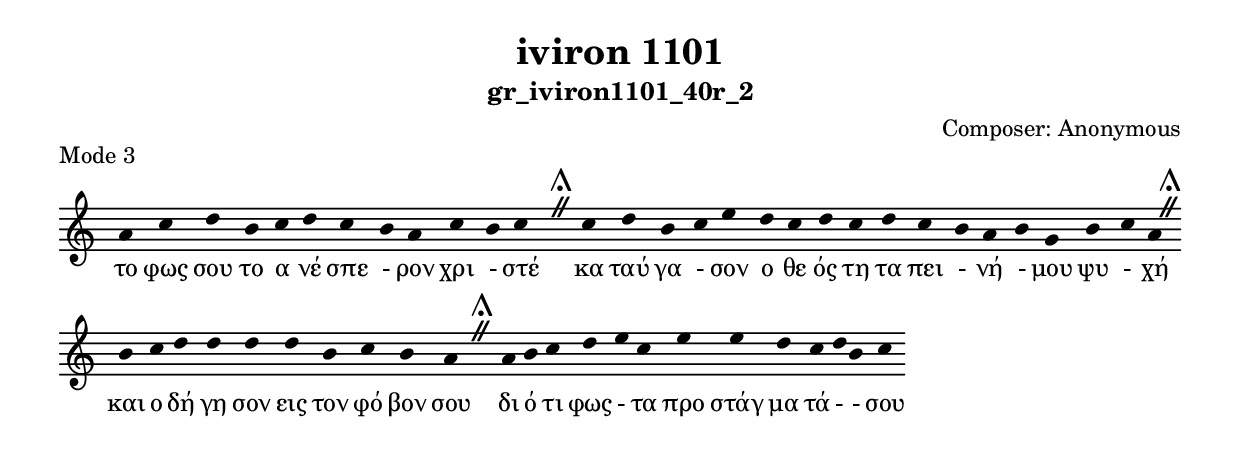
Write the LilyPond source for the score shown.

\include "gregorian.ly"

	\header {
 	  title = "iviron 1101"
	  subtitle = "gr_iviron1101_40r_2"
	  composer = "Composer: Αnonymous"
	  piece = "Mode 3"
	}

	chant = {
	  a'4 c''4 d''4 b'4 c''4 d''4 c''4 b'4 a'4 c''4 b'4 c''4 \divisioMaior
 c''4 d''4 b'4 c''4 e''4 d''4 c''4 d''4 c''4 d''4 c''4 b'4 a'4 b'4 g'4 b'4 c''4 a'4 \divisioMaior
 b'4 c''4 d''4 d''4 d''4 d''4 b'4 c''4 b'4 a'4 \divisioMaior
 a'4 b'4 c''4 d''4 e''4 c''4 e''4 e''4 d''4 c''4 d''4 b'4 c''4\finalis
	}

	verba = \lyricmode {το φως σου το α νέ σπε - ρον χρι - στέ 
κα ταύ γα - σον ο θε ός τη τα πει - νή - μου ψυ - χή 
και ο δή γη σον εις τον φό βον σου 
δι ό τι φως - τα προ στάγ μα τά -  - σου 
	}


	\score {
	  \new Staff <<
	  \new Voice = "melody" \chant
	  \new Lyrics = "one" \lyricsto melody \verba
	  >>
	  \layout {
	    \context {
	      \Staff
	      \remove "Time_signature_engraver"
	      \remove "Bar_engraver"
	    }
	    \context {
	      \Voice
	      \remove "Stem_engraver"
	    }
	  }
	}